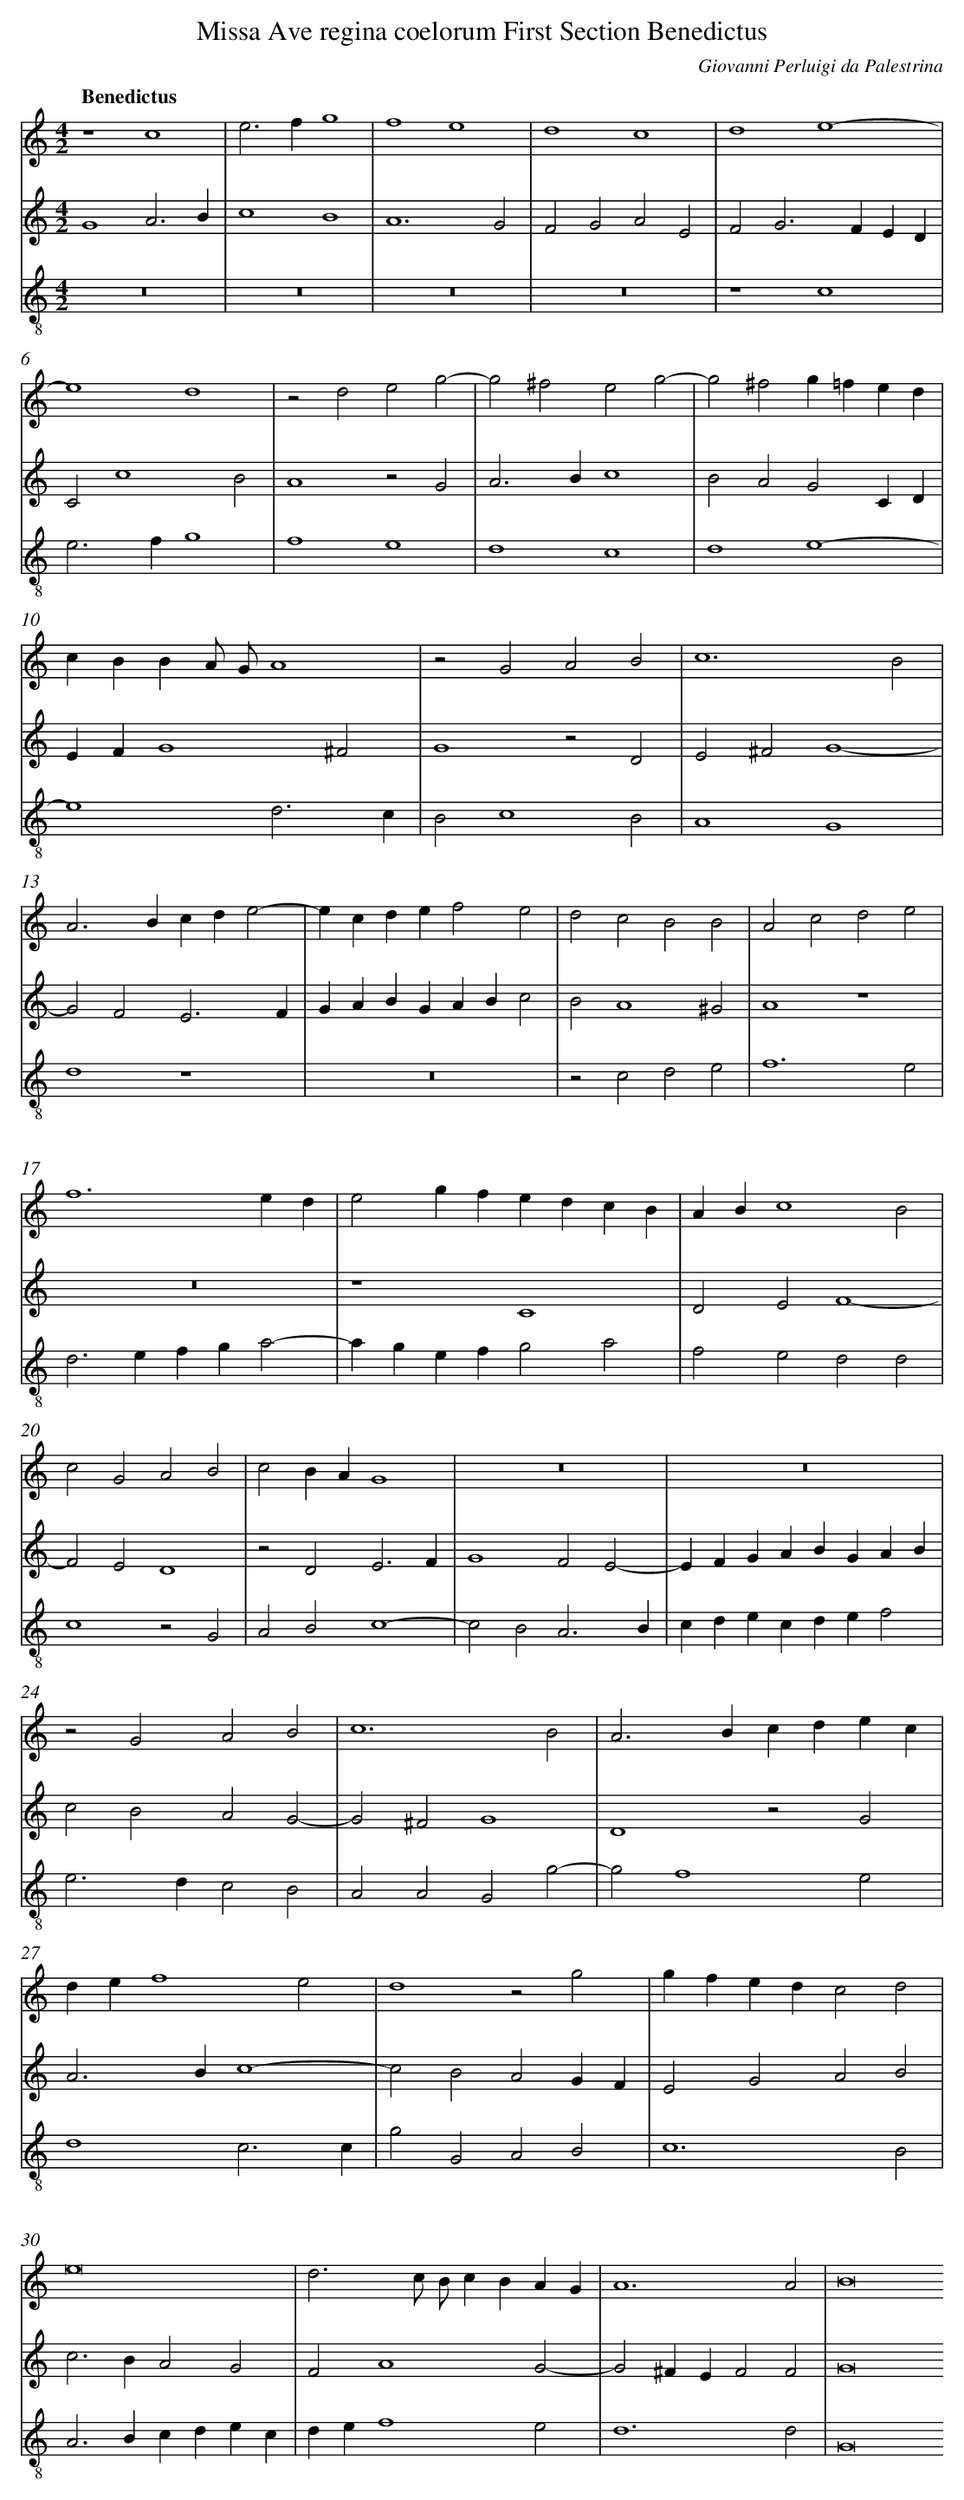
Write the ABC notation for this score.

X:1
T: Missa Ave regina coelorum First Section Benedictus
C: Giovanni Perluigi da Palestrina
L: 1/4
M: 4/2
Q: "Benedictus"
V: 1 clef=treble
V: 2 clef=treble
V: 3 clef=treble-8
K: C
[V:1] z4c4 |
[V:2] G4A3B |
[V:3] z8 |
[V:1] e2>f2g4 |
[V:2] c4B4 |
[V:3] z8 |
[V:1] f4e4 |
[V:2] A6G2 |
[V:3] z8 |
[V:1] d4c4 |
[V:2] F2G2A2E2 |
[V:3] z8 |
[V:1] d4e4- |
[V:2] F2G2>F2ED |
[V:3] z4c4 |
[V:1] e4d4 |
[V:2] C2c4B2 |
[V:3] e2>f2g4 |
[V:1] z2d2e2g2- |
[V:2] A4z2G2 |
[V:3] f4e4 |
[V:1] g2^f2e2g2- |
[V:2] A2>B2c4 |
[V:3] d4c4 |
[V:1] g2^f2g=fed |
[V:2] B2A2G2CD |
[V:3] d4e4- |
[V:1] cBBA/ G/A4 |
[V:2] EFG4^F2 |
[V:3] e4d3c |
[V:1] z2G2A2B2 |
[V:2] G4z2D2 |
[V:3] B2c4B2 |
[V:1] c6B2 |
[V:2] E2^F2G4- |
[V:3] A4G4 |
[V:1] A2>B2cde2- |
[V:2] G2F2E3F |
[V:3] d4z4 |
[V:1] ecdef2e2 |
[V:2] GABGABc2 |
[V:3] z8 |
[V:1] d2c2B2B2 |
[V:2] B2A4^G2 |
[V:3] z2c2d2e2 |
[V:1] A2c2d2e2 |
[V:2] A4z4 |
[V:3] f6e2 |
[V:1] f6ed |
[V:2] z8 |
[V:3] d2>e2fga2- |
[V:1] e2gfedcB |
[V:2] z4C4 |
[V:3] agefg2a2 |
[V:1] ABc4B2 |
[V:2] D2E2F4- |
[V:3] f2e2d2d2 |
[V:1] c2G2A2B2 |
[V:2] F2E2D4 |
[V:3] c4z2G2 |
[V:1] c2BAG4 |
[V:2] z2D2E3F |
[V:3] A2B2c4- |
[V:1] z8 |
[V:2] G4F2E2- |
[V:3] c2B2A3B |
[V:1] z8 |
[V:2] EFGABGAB |
[V:3] cdecdef2 |
[V:1] z2G2A2B2 |
[V:2] c2B2A2G2- |
[V:3] e2>d2c2B2 |
[V:1] c6B2 |
[V:2] G2^F2G4 |
[V:3] A2A2G2g2- |
[V:1] A2>B2cdec |
[V:2] D4z2G2 |
[V:3] g2f4e2 |
[V:1] def4e2 |
[V:2] A2>B2c4- |
[V:3] d4c3c |
[V:1] d4z2g2 |
[V:2] c2B2A2GF |
[V:3] g2G2A2B2 |
[V:1] gfedc2d2 |
[V:2] E2G2A2B2 |
[V:3] c6B2 |
[V:1] e8 |
[V:2] c2>B2A2G2 |
[V:3] A2>B2cdec |
[V:1] d3c/ B/cBAG |
[V:2] F2A4G2- |
[V:3] def4e2 |
[V:1] A6A2 |
[V:2] G2^FEF2F2 |
[V:3] d6d2 |
[V:1] B8
[V:2] G8
[V:3] G8
